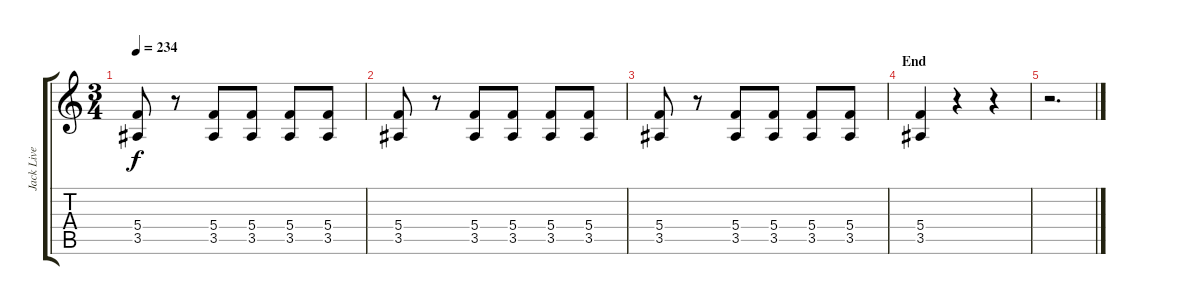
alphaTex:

\track ("Jack Live" "Jack Live") {instrument distortionguitar}
\staff {score tabs}
\tuning (D4 A3 F3 C3 G2 D2) {hide}
\ts (3 4)
\tempo 234
\clef g2
\ks c
(5.4 3.5).8{dy f} r.8 (5.4 3.5).8 (5.4 3.5).8 (5.4 3.5).8 (5.4 3.5).8 |
(5.4 3.5).8 r.8 (5.4 3.5).8 (5.4 3.5).8 (5.4 3.5).8 (5.4 3.5).8 |
(5.4 3.5).8 r.8 (5.4 3.5).8 (5.4 3.5).8 (5.4 3.5).8 (5.4 3.5).8 |
\section ("" "End")
(5.4 3.5).4 r.4 r.4 |
r.2{d}
